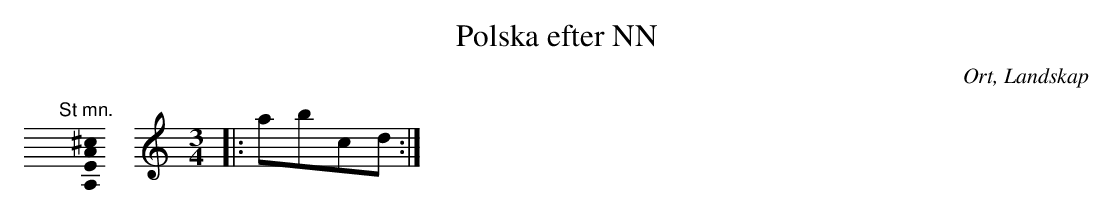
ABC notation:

X:1
T:Polska efter NN
O:Ort, Landskap
U:o=+open+
M:none
K:C clef=none
"@-20,30 St mn."[A,EA^c]0 \
[K:C clef=treble] \
[M:3/4]\
|: abcd :|
